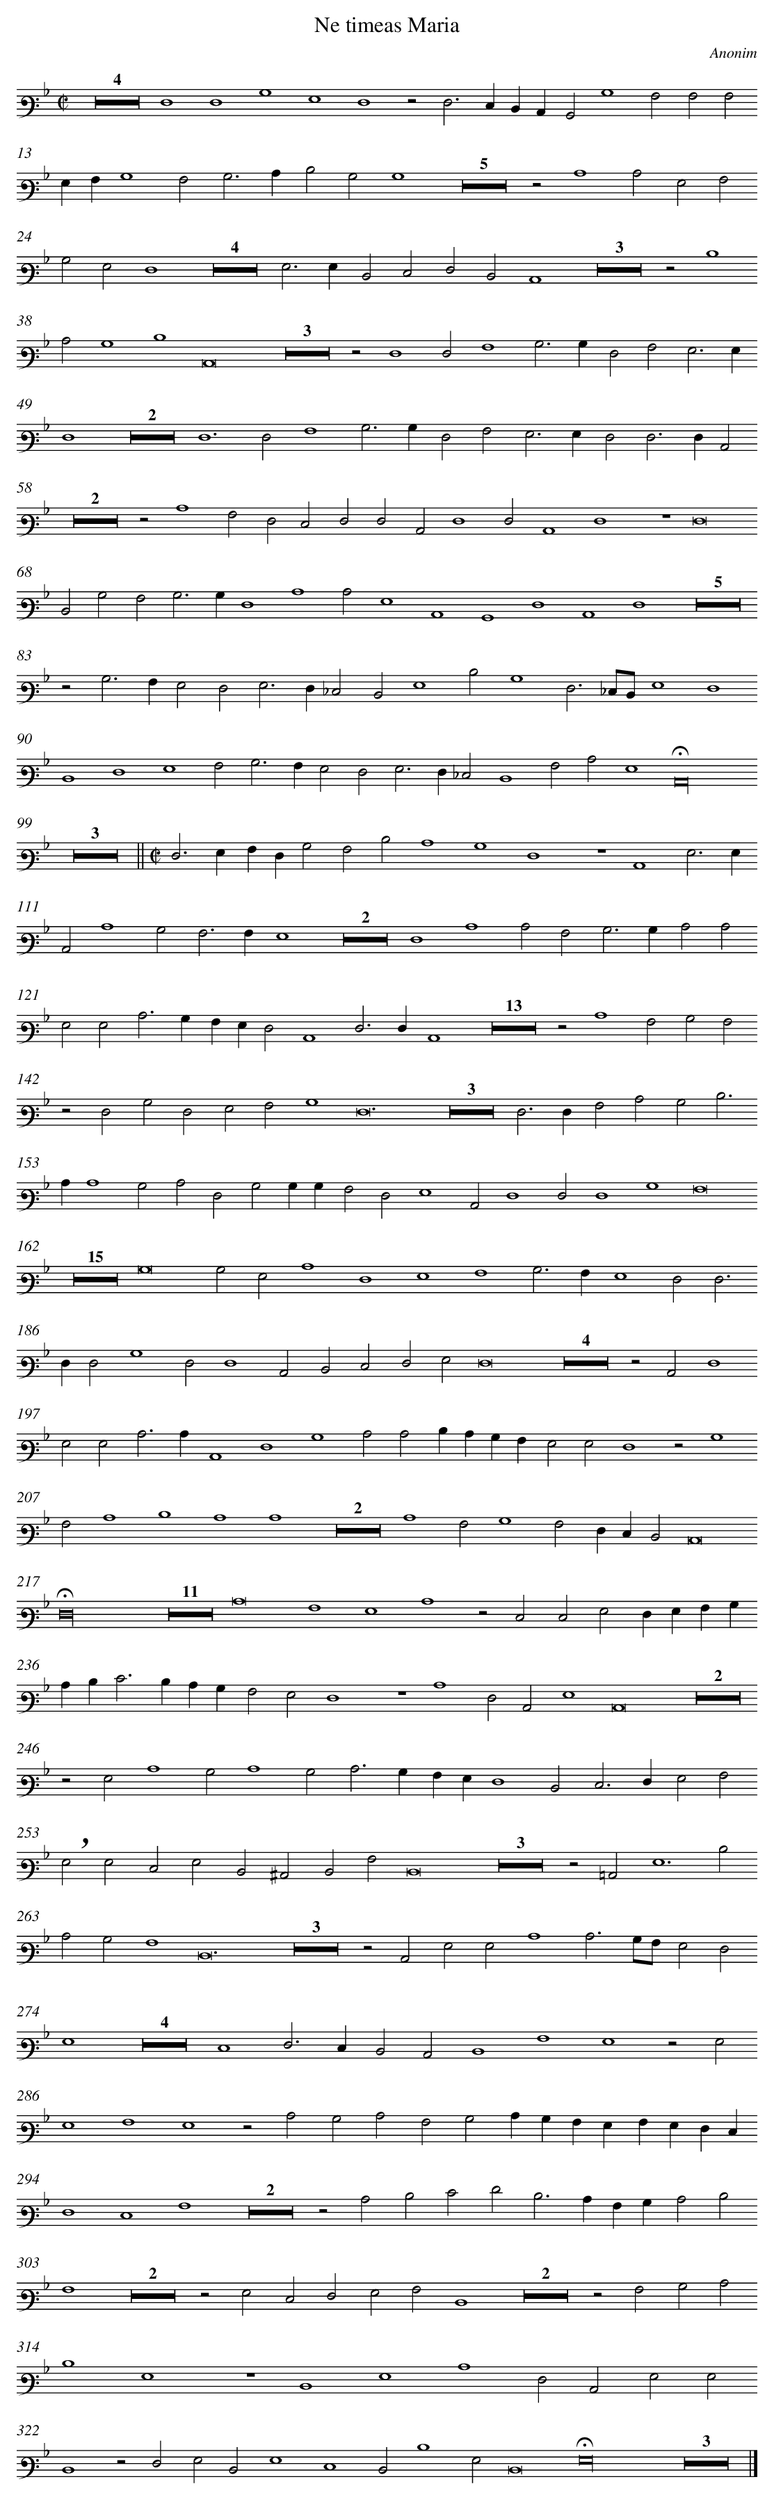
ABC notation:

X:1
T: Ne timeas Maria
C: Anonim
L: 1/4
M: C|
K: F clef=F3
Z4 [|]
F,4 [|]
F,4 [|]
B,4 [|]
G,4 [|]
F,4 [|]
z2F,3 [|]
E,D,C, [|]
B,,2B,4 [|]
A,2 [|]
A,2A,2 [|]
G,A,B,4 [|]
A,2 [|]
B,3C [|]
D2B,2 [|]
B,4 [|]
Z5 [|]
z2C4 [|]
C2 [|]
G,2A,2 [|]
B,2G,2 [|]
F,4 [|]
Z4 [|]
G,3G, [|]
D,2E,2 [|]
F,2D,2 [|]
C,4 [|]
Z3 [|]
z2D4 [|]
C2 [|]
B,4 [|]
D4 [|]
C,8 [|]
Z3 [|]
z2F,4 [|]
F,2 [|]
A,4 [|]
B,3B, [|]
F,2A,2 [|]
G,3G, [|]
F,4 [|]
Z2 [|]
F,6 [|]
F,2 [|]
A,4 [|]
B,3B, [|]
F,2A,2 [|]
G,3G, [|]
F,2F,3 [|]
F,C,2 [|]
Z2 [|]
z2C4 [|]
A,2 [|]
F,2E,2 [|]
F,2F,2 [|]
C,2F,4 [|]
F,2 [|]
C,4 [|]
F,4 [|]
z4 [|]
F,8 [|]
 [|]
D,2B,2 [|]
A,2B,3 [|]
B,F,4 [|]
C4 [|]
C2 [|]
G,4 [|]
C,4 [|]
B,,4 [|]
F,4 [|]
C,4 [|]
F,4 [|]
Z5 [|]
z2B,3 [|]
A,G,2 [|]
F,2G,3 [|]
F,_E,2 [|]
D,2G,4 [|]
D2 [|]
B,4 [|]
F,3_E,/D,/ [|]
G,4 [|]
F,4 [|]
D,4 [|]
F,4 [|]
G,4 [|]
A,2B,3 [|]
A,G,2 [|]
F,2G,3 [|]
F,_E,2 [|]
D,4 [|]
A,2C2 [|]
G,4 [|]
!fermata!C,16 [|]
Z3 ||
 [K:F] [M:C|]F,3G, [|]
A,F,B,2 [|]
A,2D2 [|]
C4 [|]
B,4 [|]
F,4 [|]
z4 [|]
C,4 [|]
G,3G, [|]
C,2C4 [|]
B,2 [|]
A,3A, [|]
G,4 [|]
Z2 [|]
F,4 [|]
C4 [|]
C2A,2 [|]
B,3B, [|]
C2C2 [|]
G,2G,2 [|]
C3B, [|]
A,G,F,2 [|]
C,4 [|]
F,3F, [|]
C,4 [|]
Z13 [|]
z2C4 [|]
A,2 [|]
B,2A,2 [|]
z2F,2 [|]
B,2F,2 [|]
G,2A,2 [|]
B,4 [|]
F,12 [|]
Z3 [|]
F,3F, [|]
A,2C2 [|]
B,2D3 [|]
CC4 [|]
B,2 [|]
C2F,2 [|]
B,2B,B, [|]
A,2F,2 [|]
G,4 [|]
C,2F,4 [|]
F,2 [|]
F,4 [|]
B,4 [|]
A,8 [|]
Z15 [|]
B,8 [|]
 [|]
B,2G,2 [|]
C4 [|]
F,4 [|]
G,4 [|]
A,4 [|]
B,3A, [|]
G,4 [|]
F,2F,3 [|]
F,F,2 [|]
B,4 [|]
F,2F,4 [|]
C,2 [|]
D,2E,2 [|]
F,2G,2 [|]
F,8 [|]
Z4 [|]
z2C,2 [|]
F,4 [|]
G,2G,2 [|]
C3C [|]
C,4 [|]
F,4 [|]
B,4 [|]
C2C2 [|]
DCB,A, [|]
G,2G,2 [|]
F,4 [|]
z2B,4 [|]
A,2 [|]
C4 [|]
D4 [|]
C4 [|]
C4 [|]
Z2 [|]
C4 [|]
A,2B,4 [|]
A,2 [|]
F,E,D,2 [|]
C,8 [|]
 [|]
!fermata!F,16 [|]
Z11 [|]
C8 [|]
 [|]
A,4 [|]
G,4 [|]
C4 [|]
z2E,2 [|]
E,2G,2 [|]
F,G,A,B, [|]
CDE3 [|]
DCB, [|]
A,2G,2 [|]
F,4 [|]
z4 [|]
C4 [|]
F,2C,2 [|]
G,4 [|]
C,8 [|]
Z2 [|]
z2G,2 [|]
C4 [|]
B,2C4 [|]
B,2 [|]
C3B, [|]
A,G,F,4 [|]
D,2 [|]
E,3F, [|]
G,2A,2 [|]
!breath!G,2G,2 [|]
E,2G,2 [|]
D,2^C,2 [|]
D,2A,2 [|]
D,8 [|]
Z3 [|]
z2=C,2 [|]
G,6 [|]
D2 [|]
C2B,2 [|]
A,4 [|]
D,12 [|]
Z3 [|]
z2C,2 [|]
G,2G,2 [|]
C4 [|]
C3B,/A,/ [|]
G,2F,2 [|]
G,4 [|]
Z4 [|]
E,4 [|]
F,3E, [|]
D,2C,2 [|]
D,4 [|]
A,4 [|]
G,4 [|]
z2G,2 [|]
G,4 [|]
A,4 [|]
G,4 [|]
z2C2 [|]
B,2C2 [|]
A,2B,2 [|]
CB,A,G, [|]
A,G,F,E, [|]
F,4 [|]
E,4 [|]
A,4 [|]
Z2 [|]
z2C2 [|]
D2E2 [|]
F2D3 [|]
CA,B, [|]
C2D2 [|]
A,4 [|]
Z2 [|]
z2G,2 [|]
E,2F,2 [|]
G,2A,2 [|]
D,4 [|]
Z2 [|]
z2A,2 [|]
B,2C2 [|]
D4 [|]
G,4 [|]
z4 [|]
D,4 [|]
G,4 [|]
C4 [|]
F,2C,2 [|]
G,2G,2 [|]
D,4 [|]
z2F,2 [|]
G,2D,2 [|]
G,4 [|]
E,4 [|]
D,2D4 [|]
G,2 [|]
D,8 [|]
 [|]
!fermata!G,16 [|]
Z3 |]
